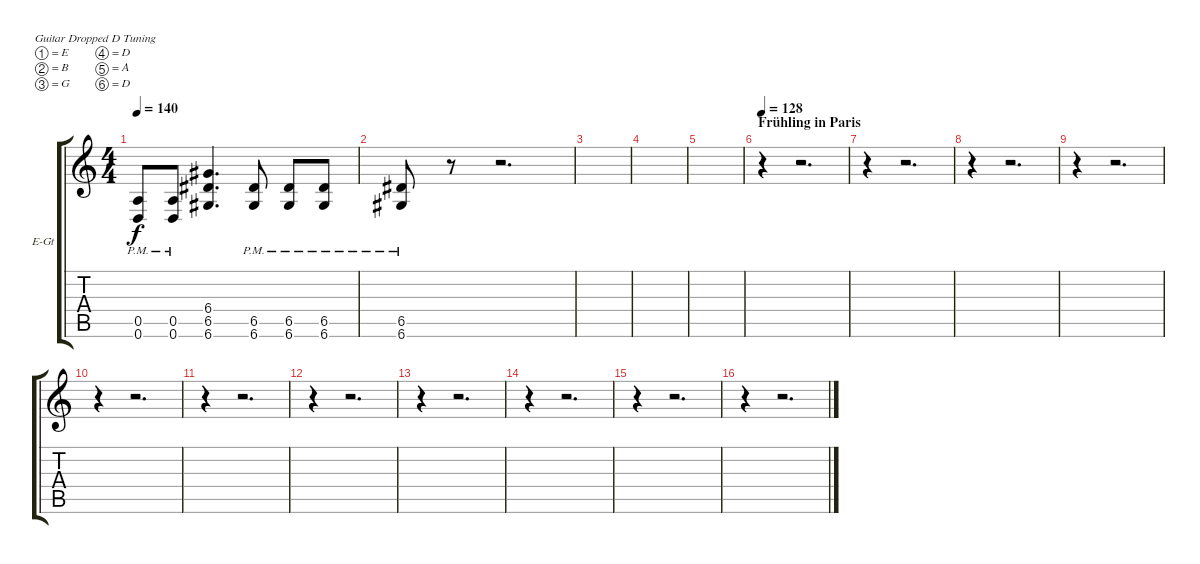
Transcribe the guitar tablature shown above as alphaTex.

\bracketExtendMode groupsimilarinstruments
\firstSystemTrackNameOrientation horizontal
\otherSystemsTrackNameOrientation horizontal
\track ("Overdriven-guitar (Richard)" "E-Gt") {instrument overdrivenguitar}
\staff {score tabs}
\tuning (E4 B3 G3 D3 A2 D2)
\ts (4 4)
\tempo 140
\clef g2
\ks c
(0.5{pm} 0.6{pm}).8{dy f} (0.5{pm} 0.6{pm}).8 (6.4 6.5 6.6).4{d} (6.5{pm} 6.6{pm}).8 (6.5{pm} 6.6{pm}).8 (6.5{pm} 6.6{pm}).8 |
(6.5{pm} 6.6{pm}).8 r.8 r.2{d} |
|
|
|
\section ("" "Frühling in Paris")
\tempo 128
r.4 r.2{d} |
r.4 r.2{d} |
r.4 r.2{d} |
r.4 r.2{d} |
r.4 r.2{d} |
r.4 r.2{d} |
r.4 r.2{d} |
r.4 r.2{d} |
r.4 r.2{d} |
r.4 r.2{d} |
r.4 r.2{d}
